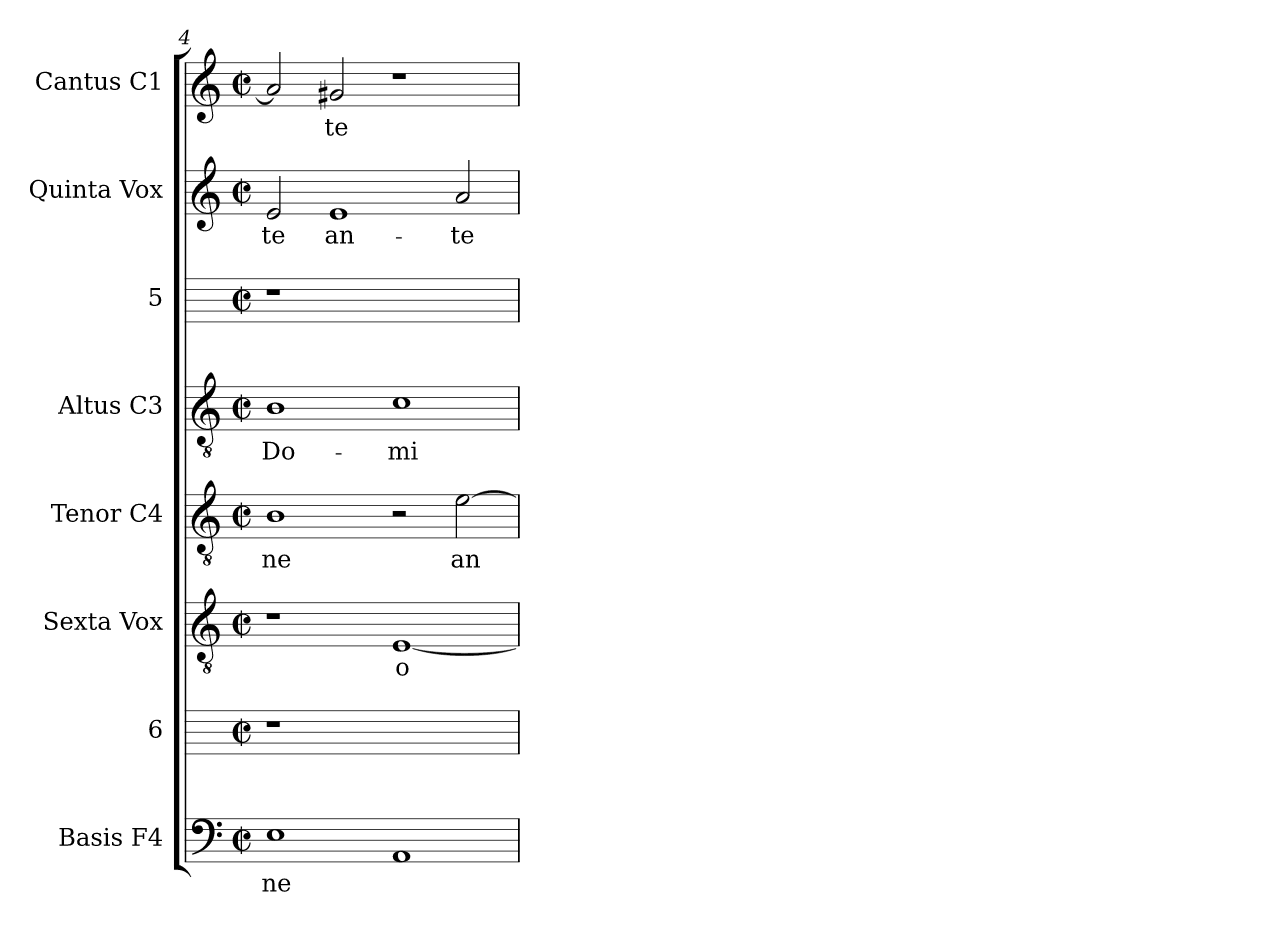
**kern	**text	**kern	**kern	**text	**kern	**text	**kern	**text	**kern	**kern	**text	**kern	**text
*part8	*part8	*part7	*part6	*part6	*part5	*part5	*part4	*part4	*part3	*part2	*part2	*part1	*part1
*staff8	*staff8	*staff7	*staff6	*staff6	*staff5	*staff5	*staff4	*staff4	*staff3	*staff2	*staff2	*staff1	*staff1
*I"Basis  F4	*	*I"6	*I"Sexta  Vox	*	*I"Tenor  C4	*	*I"Altus  C3	*	*I"5	*I"Quinta  Vox	*	*I"Cantus  C1	*
*I'B	*	*	*	*	*I'T	*	*I'A	*	*	*	*	*I'C	*
*clefF4	*	*	*clefGv2	*	*clefGv2	*	*clefGv2	*	*	*clefG2	*	*clefG2	*
*k[]	*	*k[]	*k[]	*	*k[]	*	*k[]	*	*k[]	*k[]	*	*k[]	*
*C:	*	*C:	*C:	*	*C:	*	*C:	*	*C:	*C:	*	*C:	*
*M2/2	*	*M2/2	*M2/2	*	*M2/2	*	*M2/2	*	*M2/2	*M2/2	*	*M2/2	*
*met(c|)	*	*met(c|)	*met(c|)	*	*met(c|)	*	*met(c|)	*	*met(c|)	*met(c|)	*	*met(c|)	*
=4	=4	=4	=4	=4	=4	=4	=4	=4	=4	=4	=4	=4	=4
!	!LO:LY:b:cj	!	!	!	!	!LO:LY:b:cj	!	!LO:LY:b:cj	!	!	!LO:LY:b:cj	!	!LO:LY:b:cj
1E	-ne	1r	1r	.	1B	-ne	1B	Do-	1r	2e/	te	2a/]	.
!	!	!	!	!	!	!	!	!	!	!	!LO:LY:b:cj	!	!LO:LY:b:cj
.	.	.	.	.	.	.	.	.	.	1e	an-	2g#X/	te
!	!LO:LY:b:cj	!	!	!LO:LY:b:cj	!	!	!	!LO:LY:b:cj	!	!	!	!	!
1AA	.	1ryy	[<1E	o-	2r	.	1c	-mi-	1ryy	.	.	1r	.
!	!	!	!	!	!	!LO:LY:b:cj	!	!	!	!	!LO:LY:b:cj	!	!
.	.	.	.	.	[>2e\	an-	.	.	.	2a/	-te	.	.
=	=	=	=	=	=	=	=	=	=	=	=	=	=
*-	*-	*-	*-	*-	*-	*-	*-	*-	*-	*-	*-	*-	*-
